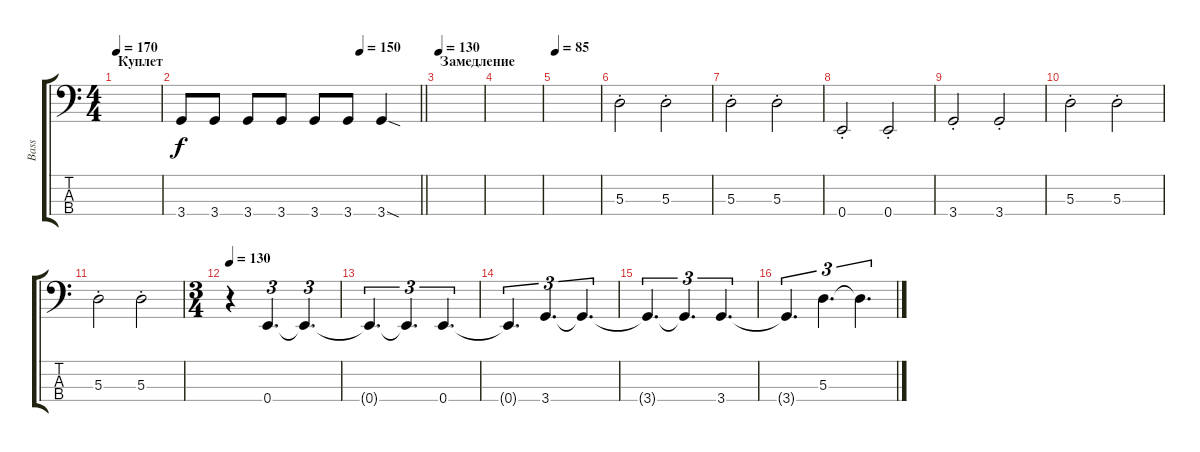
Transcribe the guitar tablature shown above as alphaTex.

\track ("Bass" "Bass") {instrument electricbassfinger}
\staff {score tabs}
\tuning (G2 D2 A1 E1) {hide}
\ts (4 4)
\section ("" "Куплет")
\tempo 170
\clef f4
\ks c
|
\tempo (150 0.75)
\barLineRight lightlight
3.4.8 3.4.8 3.4.8 3.4.8 3.4.8 3.4.8 3.4{sod}.4 |
\section ("" "Замедление")
\tempo 130
|
|
\tempo 85
|
5.3{st}.2 5.3{st}.2 |
5.3{st}.2 5.3{st}.2 |
0.4{st}.2 0.4{st}.2 |
3.4{st}.2 3.4{st}.2 |
5.3{st}.2 5.3{st}.2 |
5.3{st}.2 5.3{st}.2 |
\ts (3 4)
\tempo 130
r.4 0.4.4{d tu (3 2)} 0.4{t}.4{d tu (3 2)} |
0.4{t}.4{d tu (3 2)} 0.4{t}.4{d tu (3 2)} 0.4.4{d tu (3 2)} |
0.4{t}.4{d tu (3 2)} 3.4.4{d tu (3 2)} 3.4{t}.4{d tu (3 2)} |
3.4{t}.4{d tu (3 2)} 3.4{t}.4{d tu (3 2)} 3.4.4{d tu (3 2)} |
3.4{t}.4{d tu (3 2)} 5.3.4{d tu (3 2)} 5.3{t}.4{d tu (3 2)}
